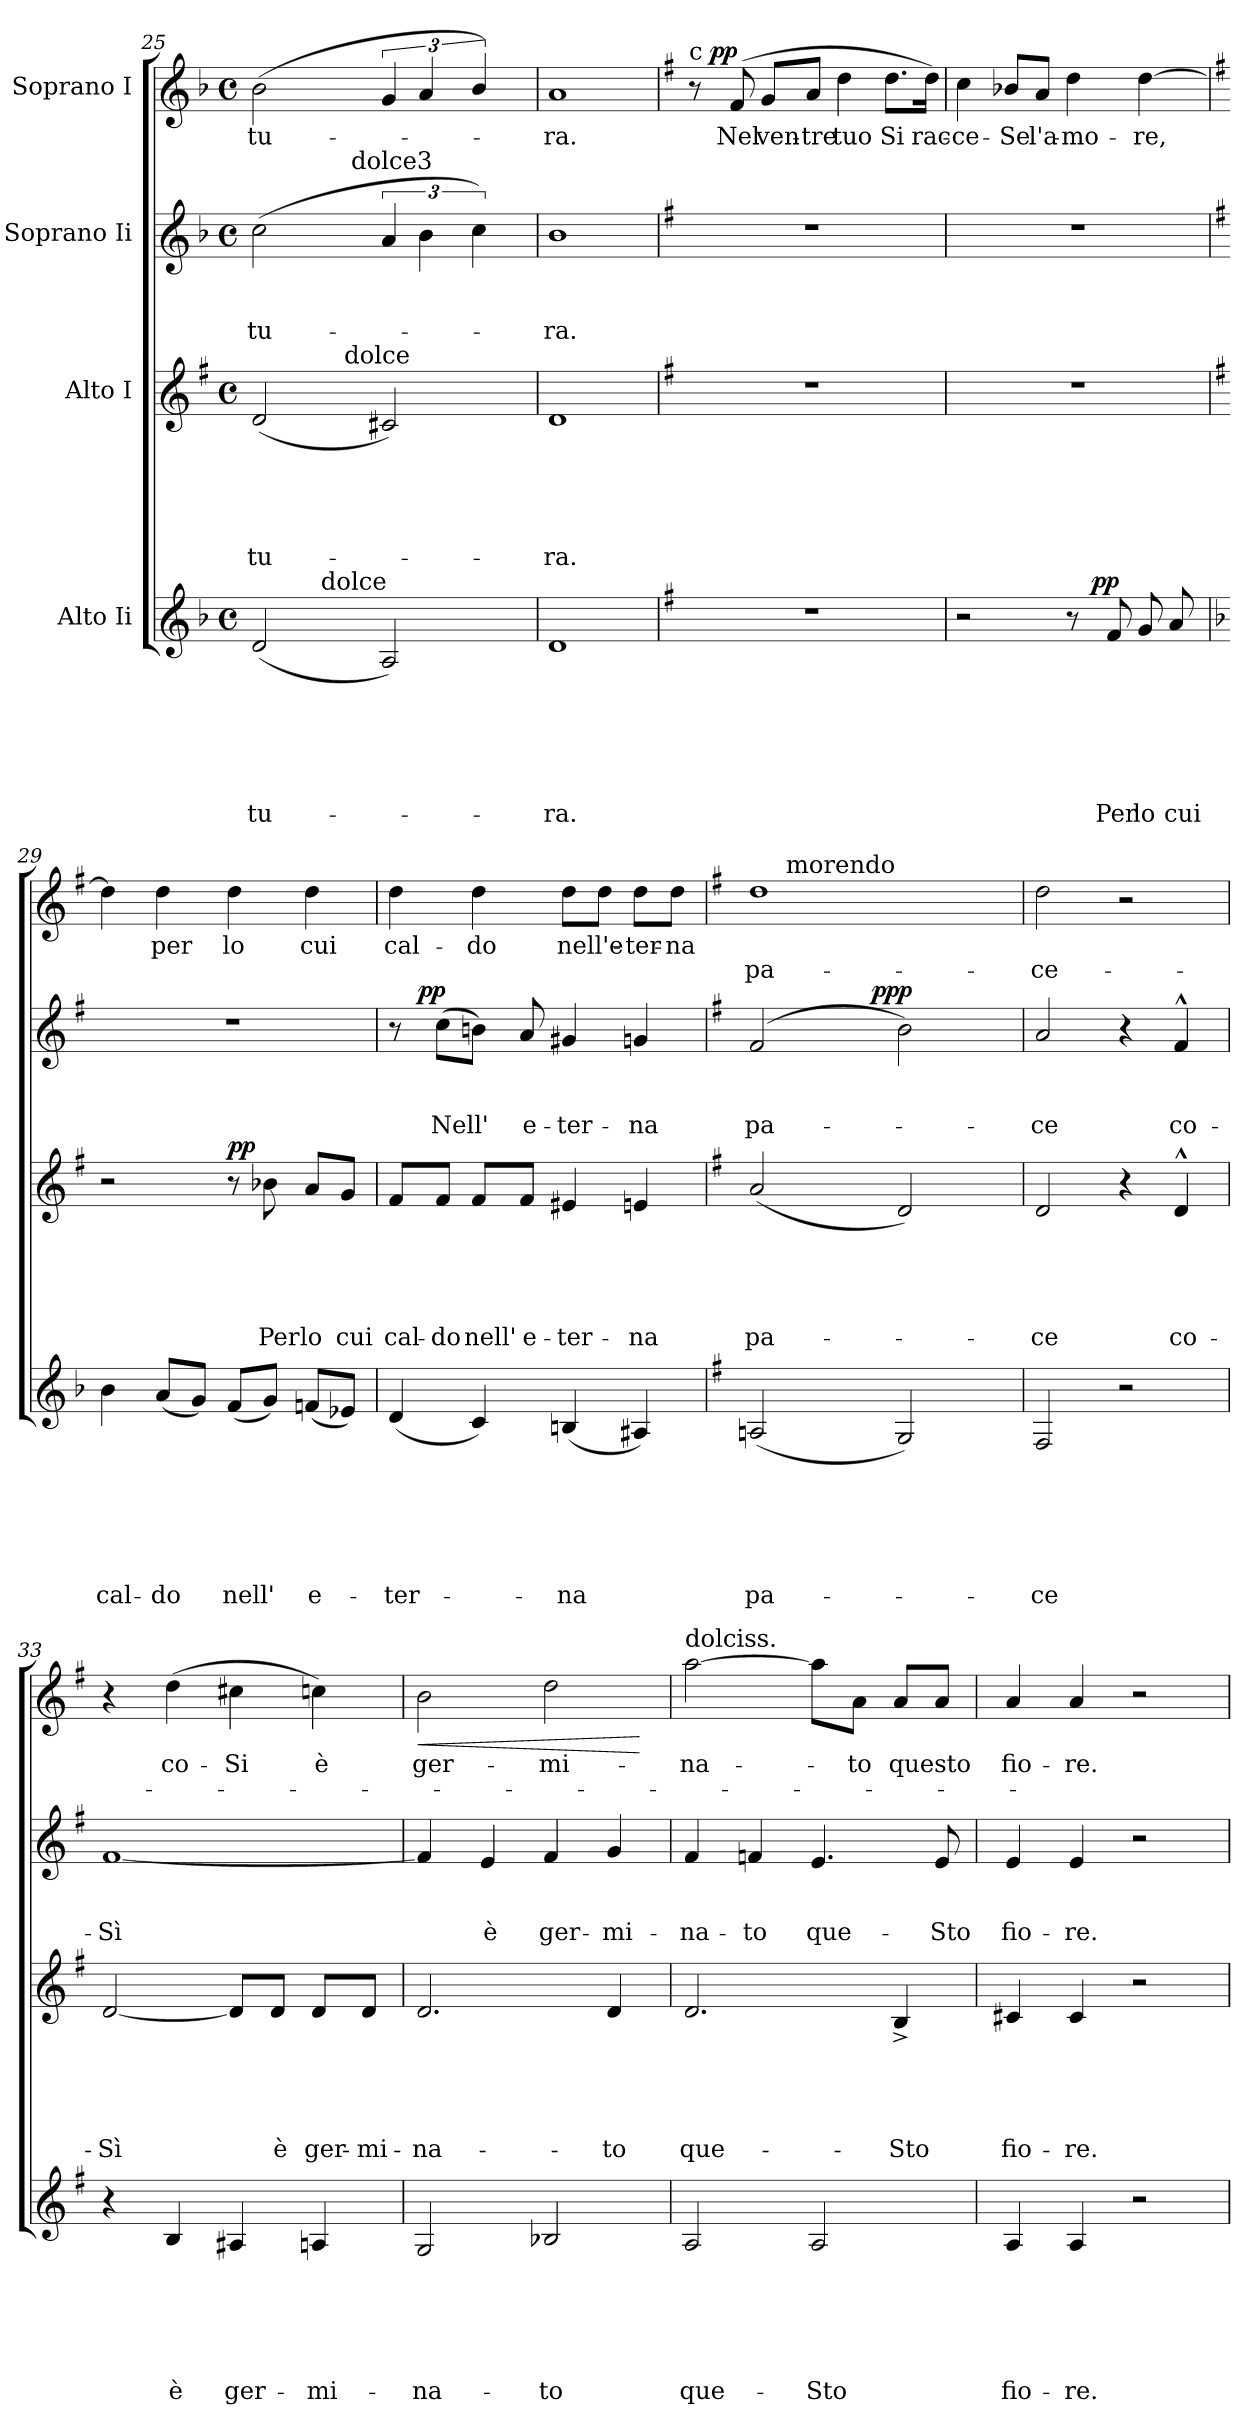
**kern	**text	**text	**text	**text	**text	**text	**dynam	**kern	**text	**text	**text	**text	**text	**dynam	**kern	**text	**text	**text	**dynam	**kern	**text	**text	**dynam
*part4	*part4	*part4	*part4	*part4	*part4	*part4	*part4	*part3	*part3	*part3	*part3	*part3	*part3	*part3	*part2	*part2	*part2	*part2	*part2	*part1	*part1	*part1	*part1
*staff4	*staff4	*staff4	*staff4	*staff4	*staff4	*staff4	*staff4	*staff3	*staff3	*staff3	*staff3	*staff3	*staff3	*staff3	*staff2	*staff2	*staff2	*staff2	*staff2	*staff1	*staff1	*staff1	*staff1
*I"Alto Ii	*	*	*	*	*	*	*	*I"Alto I	*	*	*	*	*	*	*I"Soprano Ii	*	*	*	*	*I"Soprano I	*	*	*
*clefG2	*	*	*	*	*	*	*	*clefG2	*	*	*	*	*	*	*clefG2	*	*	*	*	*clefG2	*	*	*
*k[b-]	*	*	*	*	*	*	*	*k[f#]	*	*	*	*	*	*	*k[b-]	*	*	*	*	*k[b-]	*	*	*
*F:	*	*	*	*	*	*	*	*G:	*	*	*	*	*	*	*F:	*	*	*	*	*F:	*	*	*
*M4/4	*	*	*	*	*	*	*	*M4/4	*	*	*	*	*	*	*M4/4	*	*	*	*	*M4/4	*	*	*
*met(c)	*	*	*	*	*	*	*	*met(c)	*	*	*	*	*	*	*met(c)	*	*	*	*	*met(c)	*	*	*
=25	=25	=25	=25	=25	=25	=25	=25	=25	=25	=25	=25	=25	=25	=25	=25	=25	=25	=25	=25	=25	=25	=25	=25
!	!	!	!	!	!	!LO:LY:b	!	!	!	!	!	!	!LO:LY:b	!	!	!	!	!LO:LY:b	!	!	!LO:LY:b	!	!
*^	*	*	*	*	*	*	*	*^	*	*	*	*	*	*	*^	*	*	*	*	*	*	*	*
(<2d/	4ryy	.	.	.	.	.	-tu-	.	(<2d/	3ryy	.	.	.	.	-tu-	.	(<2cc\	4.ryy	.	.	-tu-	.	(>2b-\	-tu-	.	.
.	16ryy	.	.	.	.	.	.	.	.	.	.	.	.	.	.	.	.	.	.	.	.	.	.	.	.	.
!	!LO:TX:a:t=dolce	!	!	!	!	!	!	!	!	!	!	!	!	!	!	!	!	!	!	!	!	!	!	!	!	!
.	2ryy	.	.	.	.	.	.	.	.	.	.	.	.	.	.	.	.	.	.	.	.	.	.	.	.	.
.	.	.	.	.	.	.	.	.	.	48.ryy	.	.	.	.	.	.	.	.	.	.	.	.	.	.	.	.
!	!	!	!	!	!	!	!	!	!	!LO:TX:a:t=dolce	!	!	!	!	!	!	!	!	!	!	!	!	!	!	!	!
.	.	.	.	.	.	.	.	.	.	3ryy	.	.	.	.	.	.	.	.	.	.	.	.	.	.	.	.
!	!	!	!	!	!	!	!	!	!	!	!	!	!	!	!	!	!	!LO:TX:a:t=dolce3	!	!	!	!	!	!	!	!
.	.	.	.	.	.	.	.	.	.	.	.	.	.	.	.	.	.	2ryy	.	.	.	.	.	.	.	.
2A/)	.	.	.	.	.	.	.	.	2c#X/)	.	.	.	.	.	.	.	6a/	.	.	.	.	.	6g/	.	.	.
.	.	.	.	.	.	.	.	.	.	.	.	.	.	.	.	.	6b-\	.	.	.	.	.	6a/	.	.	.
.	.	.	.	.	.	.	.	.	.	6ryy	.	.	.	.	.	.	.	.	.	.	.	.	.	.	.	.
.	8.ryy	.	.	.	.	.	.	.	.	.	.	.	.	.	.	.	.	.	.	.	.	.	.	.	.	.
.	.	.	.	.	.	.	.	.	.	.	.	.	.	.	.	.	6cc\)	.	.	.	.	.	6b-/)	.	.	.
.	.	.	.	.	.	.	.	.	.	12ryy	.	.	.	.	.	.	.	.	.	.	.	.	.	.	.	.
.	.	.	.	.	.	.	.	.	.	.	.	.	.	.	.	.	.	8ryy	.	.	.	.	.	.	.	.
.	.	.	.	.	.	.	.	.	.	24ryy	.	.	.	.	.	.	.	.	.	.	.	.	.	.	.	.
.	.	.	.	.	.	.	.	.	.	96ryy	.	.	.	.	.	.	.	.	.	.	.	.	.	.	.	.
=26	=26	=26	=26	=26	=26	=26	=26	=26	=26	=26	=26	=26	=26	=26	=26	=26	=26	=26	=26	=26	=26	=26	=26	=26	=26	=26
!	!	!	!	!	!	!	!LO:LY:b	!	!	!	!	!	!	!	!LO:LY:b	!	!	!	!	!	!LO:LY:b	!	!	!LO:LY:b	!	!
*v	*v	*	*	*	*	*	*	*	*	*	*	*	*	*	*	*	*v	*v	*	*	*	*	*	*	*	*
*	*	*	*	*	*	*	*	*v	*v	*	*	*	*	*	*	*	*	*	*	*	*	*	*	*
1d	.	.	.	.	.	-ra.	.	1d	.	.	.	.	-ra.	.	1b-	.	.	-ra.	.	1a	-ra.	.	.
!!LO:LB:g=z
=27	=27	=27	=27	=27	=27	=27	=27	=27	=27	=27	=27	=27	=27	=27	=27	=27	=27	=27	=27	=27	=27	=27	=27
*k[f#]	*	*	*	*	*	*	*	*	*	*	*	*	*	*	*k[f#]	*	*	*	*	*k[f#]	*	*	*
*G:	*	*	*	*	*	*	*	*	*	*	*	*	*	*	*G:	*	*	*	*	*G:	*	*	*
*	*	*	*	*	*	*	*	*	*	*	*	*	*	*	*	*	*	*	*	*^	*	*	*
!	!	!	!	!	!	!	!	!	!	!	!	!	!	!	!	!	!	!	!	!LO:TX:a:t=c	!	!	!	!
1r	.	.	.	.	.	.	.	1r	.	.	.	.	.	.	1r	.	.	.	.	8r	16ryy	.	.	.
!	!	!	!	!	!	!	!	!	!	!	!	!	!	!	!	!	!	!	!	!	!	!	!	!LO:DY:a
.	.	.	.	.	.	.	.	.	.	.	.	.	.	.	.	.	.	.	.	.	2...ryy	.	.	pp
!	!	!	!	!	!	!	!	!	!	!	!	!	!	!	!	!	!	!	!	!	!	!LO:LY:b	!	!
.	.	.	.	.	.	.	.	.	.	.	.	.	.	.	.	.	.	.	.	(8f#/	.	Nel	.	.
!	!	!	!	!	!	!	!	!	!	!	!	!	!	!	!	!	!	!	!	!	!	!LO:LY:b	!	!
.	.	.	.	.	.	.	.	.	.	.	.	.	.	.	.	.	.	.	.	8g/L	.	ven-	.	.
!	!	!	!	!	!	!	!	!	!	!	!	!	!	!	!	!	!	!	!	!	!	!LO:LY:b	!	!
.	.	.	.	.	.	.	.	.	.	.	.	.	.	.	.	.	.	.	.	8a/J	.	-tre	.	.
!	!	!	!	!	!	!	!	!	!	!	!	!	!	!	!	!	!	!	!	!	!	!LO:LY:b	!	!
.	.	.	.	.	.	.	.	.	.	.	.	.	.	.	.	.	.	.	.	4dd\	.	tuo	.	.
!	!	!	!	!	!	!	!	!	!	!	!	!	!	!	!	!	!	!	!	!	!	!LO:LY:b	!	!
.	.	.	.	.	.	.	.	.	.	.	.	.	.	.	.	.	.	.	.	8.dd\L	.	Si	.	.
!	!	!	!	!	!	!	!	!	!	!	!	!	!	!	!	!	!	!	!	!	!	!LO:LY:b	!	!
.	.	.	.	.	.	.	.	.	.	.	.	.	.	.	.	.	.	.	.	16dd\Jk)	.	rac-	.	.
=28	=28	=28	=28	=28	=28	=28	=28	=28	=28	=28	=28	=28	=28	=28	=28	=28	=28	=28	=28	=28	=28	=28	=28	=28
!	!	!	!	!	!	!	!	!	!	!	!	!	!	!	!	!	!	!	!	!	!	!LO:LY:b	!	!
*^	*	*	*	*	*	*	*	*	*	*	*	*	*	*	*	*	*	*	*	*v	*v	*	*	*
2r	3..ryy	.	.	.	.	.	.	.	1r	.	.	.	.	.	.	1r	.	.	.	.	4cc\	-ce-	.	.
!	!	!	!	!	!	!	!	!	!	!	!	!	!	!	!	!	!	!	!	!	!	!LO:LY:b	!	!
.	.	.	.	.	.	.	.	.	.	.	.	.	.	.	.	.	.	.	.	.	8b-X/L	-Se	.	.
!	!	!	!	!	!	!	!	!	!	!	!	!	!	!	!	!	!	!	!	!	!	!LO:LY:b	!	!
.	.	.	.	.	.	.	.	.	.	.	.	.	.	.	.	.	.	.	.	.	8a/J	l'a-	.	.
!	!	!	!	!	!	!	!	!	!	!	!	!	!	!	!	!	!	!	!	!	!	!LO:LY:b	!	!
8r	.	.	.	.	.	.	.	.	.	.	.	.	.	.	.	.	.	.	.	.	4dd\	-mo-	.	.
!	!	!	!	!	!	!	!	!LO:DY:a	!	!	!	!	!	!	!	!	!	!	!	!	!	!	!	!
.	3ryy	.	.	.	.	.	.	pp	.	.	.	.	.	.	.	.	.	.	.	.	.	.	.	.
!	!	!	!	!	!	!	!LO:LY:b	!	!	!	!	!	!	!	!	!	!	!	!	!	!	!	!	!
8f#/	.	.	.	.	.	.	Per	.	.	.	.	.	.	.	.	.	.	.	.	.	.	.	.	.
!	!	!	!	!	!	!	!LO:LY:b	!	!	!	!	!	!	!	!	!	!	!	!	!	!	!LO:LY:b	!	!
8g/	.	.	.	.	.	.	lo	.	.	.	.	.	.	.	.	.	.	.	.	.	[>4dd\	-re,	.	.
!	!	!	!	!	!	!	!LO:LY:b	!	!	!	!	!	!	!	!	!	!	!	!	!	!	!	!	!
8a/	.	.	.	.	.	.	cui	.	.	.	.	.	.	.	.	.	.	.	.	.	.	.	.	.
.	12ryy	.	.	.	.	.	.	.	.	.	.	.	.	.	.	.	.	.	.	.	.	.	.	.
*v	*v	*	*	*	*	*	*	*	*	*	*	*	*	*	*	*	*	*	*	*	*	*	*	*
=29	=29	=29	=29	=29	=29	=29	=29	=29	=29	=29	=29	=29	=29	=29	=29	=29	=29	=29	=29	=29	=29	=29	=29
*k[b-]	*	*	*	*	*	*	*	*	*	*	*	*	*	*	*	*	*	*	*	*	*	*	*
*F:	*	*	*	*	*	*	*	*	*	*	*	*	*	*	*	*	*	*	*	*	*	*	*
*^	*	*	*	*	*	*	*	*	*	*	*	*	*	*	*	*	*	*	*	*	*	*	*
!	!	!	!	!	!	!	!LO:LY:b	!	!	!	!	!	!	!	!	!	!	!	!	!	!	!	!	!
*v	*v	*	*	*	*	*	*	*	*	*	*	*	*	*	*	*	*	*	*	*	*	*	*	*
4b-\	.	.	.	.	.	cal-	.	2r	.	.	.	.	.	.	1r	.	.	.	.	4dd\]	.	.	.
!	!	!	!	!	!	!LO:LY:b	!	!	!	!	!	!	!	!	!	!	!	!	!	!	!LO:LY:b	!	!
(<8a/L	.	.	.	.	.	-do	.	.	.	.	.	.	.	.	.	.	.	.	.	4dd\	per	.	.
8g/J)	.	.	.	.	.	.	.	.	.	.	.	.	.	.	.	.	.	.	.	.	.	.	.
!	!	!	!	!	!	!LO:LY:b	!	!	!	!	!	!	!	!LO:DY:a	!	!	!	!	!	!	!LO:LY:b	!	!
(<8f/L	.	.	.	.	.	nell'	.	8r	.	.	.	.	.	pp	.	.	.	.	.	4dd\	lo	.	.
!	!	!	!	!	!	!	!	!	!	!	!	!	!LO:LY:b	!	!	!	!	!	!	!	!	!	!
8g/J)	.	.	.	.	.	.	.	8b-X\	.	.	.	.	Per	.	.	.	.	.	.	.	.	.	.
!	!	!	!	!	!	!LO:LY:b	!	!	!	!	!	!	!LO:LY:b	!	!	!	!	!	!	!	!LO:LY:b	!	!
(<8fn/L	.	.	.	.	.	e-	.	8a/L	.	.	.	.	lo	.	.	.	.	.	.	4dd\	cui	.	.
!	!	!	!	!	!	!	!	!	!	!	!	!	!LO:LY:b	!	!	!	!	!	!	!	!	!	!
8e-X/J)	.	.	.	.	.	.	.	8g/J	.	.	.	.	cui	.	.	.	.	.	.	.	.	.	.
=30	=30	=30	=30	=30	=30	=30	=30	=30	=30	=30	=30	=30	=30	=30	=30	=30	=30	=30	=30	=30	=30	=30	=30
!	!	!	!	!	!	!LO:LY:b	!	!	!	!	!	!	!LO:LY:b	!	!	!	!	!	!	!	!LO:LY:b	!	!
*	*	*	*	*	*	*	*	*	*	*	*	*	*	*	*^	*	*	*	*	*	*	*	*
(<4d/	.	.	.	.	.	-ter-	.	8f#/L	.	.	.	.	cal-	.	8r	12ryy	.	.	.	.	4dd\	cal-	.	.
!	!	!	!	!	!	!	!	!	!	!	!	!	!	!	!	!	!	!	!	!LO:DY:a	!	!	!	!
.	.	.	.	.	.	.	.	.	.	.	.	.	.	.	.	3%2ryy	.	.	.	pp	.	.	.	.
!	!	!	!	!	!	!	!	!	!	!	!	!	!LO:LY:b	!	!	!	!	!	!LO:LY:b	!	!	!	!	!
.	.	.	.	.	.	.	.	8f#/J	.	.	.	.	-do	.	(>8cc\L	.	.	.	Nell'	.	.	.	.	.
!	!	!	!	!	!	!	!	!	!	!	!	!	!LO:LY:b	!	!	!	!	!	!	!	!	!LO:LY:b	!	!
4c/)	.	.	.	.	.	.	.	8f#/L	.	.	.	.	nell'	.	8bn\J)	.	.	.	.	.	4dd\	-do	.	.
!	!	!	!	!	!	!	!	!	!	!	!	!	!LO:LY:b	!	!	!	!	!	!LO:LY:b	!	!	!	!	!
.	.	.	.	.	.	.	.	8f#/J	.	.	.	.	e-	.	8a/	.	.	.	e-	.	.	.	.	.
!	!	!	!	!	!	!LO:LY:b	!	!	!	!	!	!	!LO:LY:b	!	!	!	!	!	!LO:LY:b	!	!	!LO:LY:b	!	!
(<4Bn/	.	.	.	.	.	-na	.	4e#X/	.	.	.	.	-ter-	.	4g#X/	.	.	.	-ter-	.	8dd\L	nell'e-	.	.
.	.	.	.	.	.	.	.	.	.	.	.	.	.	.	.	.	.	.	.	.	8dd\J	.	.	.
!	!	!	!	!	!	!	!	!	!	!	!	!	!LO:LY:b	!	!	!	!	!	!LO:LY:b	!	!	!LO:LY:b	!	!
4A#X/)	.	.	.	.	.	.	.	4en/	.	.	.	.	-na	.	4gn/	6.ryy	.	.	-na	.	8dd\L	-ter-	.	.
!	!	!	!	!	!	!	!	!	!	!	!	!	!	!	!	!	!	!	!	!	!	!LO:LY:b	!	!
.	.	.	.	.	.	.	.	.	.	.	.	.	.	.	.	.	.	.	.	.	8dd\J	-na	.	.
!!LO:LB:g=z
=31	=31	=31	=31	=31	=31	=31	=31	=31	=31	=31	=31	=31	=31	=31	=31	=31	=31	=31	=31	=31	=31	=31	=31	=31
*k[f#]	*	*	*	*	*	*	*	*	*	*	*	*	*	*	*	*	*	*	*	*	*	*	*	*
*G:	*	*	*	*	*	*	*	*	*	*	*	*	*	*	*	*	*	*	*	*	*	*	*	*
!	!	!	!	!	!	!	!	!	!	!	!	!	!	!	!	!	!	!	!	!	!LO:TX:a:t=3]	!	!	!
!	!	!	!	!	!	!LO:LY:b	!	!	!	!	!	!	!LO:LY:b	!	!	!	!	!	!LO:LY:b	!	!	!	!LO:LY:b	!
*	*	*	*	*	*	*	*	*	*	*	*	*	*	*	*	*	*	*	*	*	*^	*	*	*
(<2An/	.	.	.	.	.	pa-	.	(<2a/	.	.	.	.	pa-	.	(2f#/	3ryy	.	.	pa-	.	1dd	8ryy	.	pa-	.
!	!	!	!	!	!	!	!	!	!	!	!	!	!	!	!	!	!	!	!	!	!	!LO:TX:a:t=morendo	!	!	!
.	.	.	.	.	.	.	.	.	.	.	.	.	.	.	.	.	.	.	.	.	.	2..ryy	.	.	.
.	.	.	.	.	.	.	.	.	.	.	.	.	.	.	.	12ryy	.	.	.	.	.	.	.	.	.
.	.	.	.	.	.	.	.	.	.	.	.	.	.	.	.	96ryy	.	.	.	.	.	.	.	.	.
!	!	!	!	!	!	!	!	!	!	!	!	!	!	!	!	!	!	!	!	!LO:DY:a	!	!	!	!	!
.	.	.	.	.	.	.	.	.	.	.	.	.	.	.	.	3ryy	.	.	.	ppp	.	.	.	.	.
2G/)	.	.	.	.	.	.	.	2d/)	.	.	.	.	.	.	2b\)	.	.	.	.	.	.	.	.	.	.
.	.	.	.	.	.	.	.	.	.	.	.	.	.	.	.	6ryy	.	.	.	.	.	.	.	.	.
.	.	.	.	.	.	.	.	.	.	.	.	.	.	.	.	24..ryy	.	.	.	.	.	.	.	.	.
=32	=32	=32	=32	=32	=32	=32	=32	=32	=32	=32	=32	=32	=32	=32	=32	=32	=32	=32	=32	=32	=32	=32	=32	=32	=32
!	!	!	!	!	!	!LO:LY:b	!	!	!	!	!	!	!LO:LY:b	!	!	!	!	!	!LO:LY:b	!	!	!	!	!LO:LY:b	!
*	*	*	*	*	*	*	*	*	*	*	*	*	*	*	*v	*v	*	*	*	*	*	*	*	*	*
*	*	*	*	*	*	*	*	*	*	*	*	*	*	*	*	*	*	*	*	*v	*v	*	*	*
2F#/	.	.	.	.	.	-ce	.	2d/	.	.	.	.	-ce	.	2a/	.	.	-ce	.	2dd\	.	-ce-	.
2r	.	.	.	.	.	.	.	4r	.	.	.	.	.	.	4r	.	.	.	.	2r	.	.	.
!	!	!	!	!	!	!	!	!	!	!	!	!	!LO:LY:b	!	!	!	!	!LO:LY:b	!	!	!	!	!
.	.	.	.	.	.	.	.	4d^^</	.	.	.	.	co-	.	4f#^^</	.	.	co-	.	.	.	.	.
=33	=33	=33	=33	=33	=33	=33	=33	=33	=33	=33	=33	=33	=33	=33	=33	=33	=33	=33	=33	=33	=33	=33	=33
!	!	!	!	!	!	!	!	!	!	!	!	!	!LO:LY:b	!	!	!	!	!LO:LY:b	!	!	!	!	!
4r	.	.	.	.	.	.	.	[<2d/	.	.	.	.	-Sì	.	[<1f#	.	.	-Sì	.	4r	.	.	.
!	!	!	!	!	!	!LO:LY:b	!	!	!	!	!	!	!	!	!	!	!	!	!	!	!LO:LY:b	!	!
4B/	.	.	.	.	.	è	.	.	.	.	.	.	.	.	.	.	.	.	.	(>4dd\	co-	.	.
!	!	!	!	!	!	!LO:LY:b	!	!	!	!	!	!	!	!	!	!	!	!	!	!	!LO:LY:b	!	!
4A#X/	.	.	.	.	.	ger-	.	8d/L]	.	.	.	.	.	.	.	.	.	.	.	4cc#X\	-Si	.	.
!	!	!	!	!	!	!	!	!	!	!	!	!	!LO:LY:b	!	!	!	!	!	!	!	!	!	!
.	.	.	.	.	.	.	.	8d/J	.	.	.	.	è	.	.	.	.	.	.	.	.	.	.
!	!	!	!	!	!	!LO:LY:b	!	!	!	!	!	!	!LO:LY:b	!	!	!	!	!	!	!	!LO:LY:b	!	!
4An/	.	.	.	.	.	-mi-	.	8d/L	.	.	.	.	ger-	.	.	.	.	.	.	4ccn\)	è	.	.
!	!	!	!	!	!	!	!	!	!	!	!	!	!LO:LY:b	!	!	!	!	!	!	!	!	!	!
.	.	.	.	.	.	.	.	8d/J	.	.	.	.	-mi-	.	.	.	.	.	.	.	.	.	.
=34	=34	=34	=34	=34	=34	=34	=34	=34	=34	=34	=34	=34	=34	=34	=34	=34	=34	=34	=34	=34	=34	=34	=34
!	!	!	!	!	!	!LO:LY:b	!	!	!	!	!	!	!LO:LY:b	!	!	!	!	!	!	!	!LO:LY:b	!	!LO:HP:b
2G/	.	.	.	.	.	-na-	.	2.d/	.	.	.	.	-na-	.	4f#/]	.	.	.	.	2b\	ger-	.	<
!	!	!	!	!	!	!	!	!	!	!	!	!	!	!	!	!	!	!LO:LY:b	!	!	!	!	!
.	.	.	.	.	.	.	.	.	.	.	.	.	.	.	4e/	.	.	è	.	.	.	.	.
!	!	!	!	!	!	!LO:LY:b	!	!	!	!	!	!	!	!	!	!	!	!LO:LY:b	!	!	!LO:LY:b	!	!
2B-X/	.	.	.	.	.	-to	.	.	.	.	.	.	.	.	4f#/	.	.	ger-	.	2dd\	-mi-	.	.
!	!	!	!	!	!	!	!	!	!	!	!	!	!LO:LY:b	!	!	!	!	!LO:LY:b	!	!	!	!	!
.	.	.	.	.	.	.	.	4d/	.	.	.	.	-to	.	4g/	.	.	-mi-	.	.	.	.	.
.	.	.	.	.	.	.	.	.	.	.	.	.	.	.	.	.	.	.	.	.	.	.	[
=35	=35	=35	=35	=35	=35	=35	=35	=35	=35	=35	=35	=35	=35	=35	=35	=35	=35	=35	=35	=35	=35	=35	=35
!	!	!	!	!	!	!	!	!	!	!	!	!	!	!	!	!	!	!	!	!LO:TX:a:t=dolciss.	!	!	!
!	!	!	!	!	!	!LO:LY:b	!	!	!	!	!	!	!LO:LY:b	!	!	!	!	!LO:LY:b	!	!	!LO:LY:b	!	!
2A/	.	.	.	.	.	que-	.	2.d/	.	.	.	.	que-	.	4f#/	.	.	-na-	.	[>2aa\	-na-	.	.
!	!	!	!	!	!	!	!	!	!	!	!	!	!	!	!	!	!	!LO:LY:b	!	!	!	!	!
.	.	.	.	.	.	.	.	.	.	.	.	.	.	.	4fn/	.	.	-to	.	.	.	.	.
!	!	!	!	!	!	!LO:LY:b	!	!	!	!	!	!	!	!	!	!	!	!LO:LY:b	!	!	!	!	!
2A/	.	.	.	.	.	-Sto	.	.	.	.	.	.	.	.	4.e/	.	.	que-	.	8aa\L]	.	.	.
!	!	!	!	!	!	!	!	!	!	!	!	!	!	!	!	!	!	!	!	!	!LO:LY:b	!	!
.	.	.	.	.	.	.	.	.	.	.	.	.	.	.	.	.	.	.	.	8a\J	-to	.	.
!	!	!	!	!	!	!	!	!	!	!	!	!	!LO:LY:b	!	!	!	!	!	!	!	!LO:LY:b	!	!
.	.	.	.	.	.	.	.	4B^</	.	.	.	.	-Sto	.	.	.	.	.	.	8a/L	questo	.	.
!	!	!	!	!	!	!	!	!	!	!	!	!	!	!	!	!	!	!LO:LY:b	!	!	!	!	!
.	.	.	.	.	.	.	.	.	.	.	.	.	.	.	8e/	.	.	-Sto	.	8a/J	.	.	.
=36	=36	=36	=36	=36	=36	=36	=36	=36	=36	=36	=36	=36	=36	=36	=36	=36	=36	=36	=36	=36	=36	=36	=36
!	!	!	!	!	!	!LO:LY:b	!	!	!	!	!	!	!LO:LY:b	!	!	!	!	!LO:LY:b	!	!	!LO:LY:b	!	!
4A/	.	.	.	.	.	fio-	.	4c#X/	.	.	.	.	fio-	.	4e/	.	.	fio-	.	4a/	fio-	.	.
!	!	!	!	!	!	!LO:LY:b	!	!	!	!	!	!	!LO:LY:b	!	!	!	!	!LO:LY:b	!	!	!LO:LY:b	!	!
4A/	.	.	.	.	.	-re.	.	4c#/	.	.	.	.	-re.	.	4e/	.	.	-re.	.	4a/	-re.	.	.
2r	.	.	.	.	.	.	.	2r	.	.	.	.	.	.	2r	.	.	.	.	2r	.	.	.
=	=	=	=	=	=	=	=	=	=	=	=	=	=	=	=	=	=	=	=	=	=	=	=
*-	*-	*-	*-	*-	*-	*-	*-	*-	*-	*-	*-	*-	*-	*-	*-	*-	*-	*-	*-	*-	*-	*-	*-
